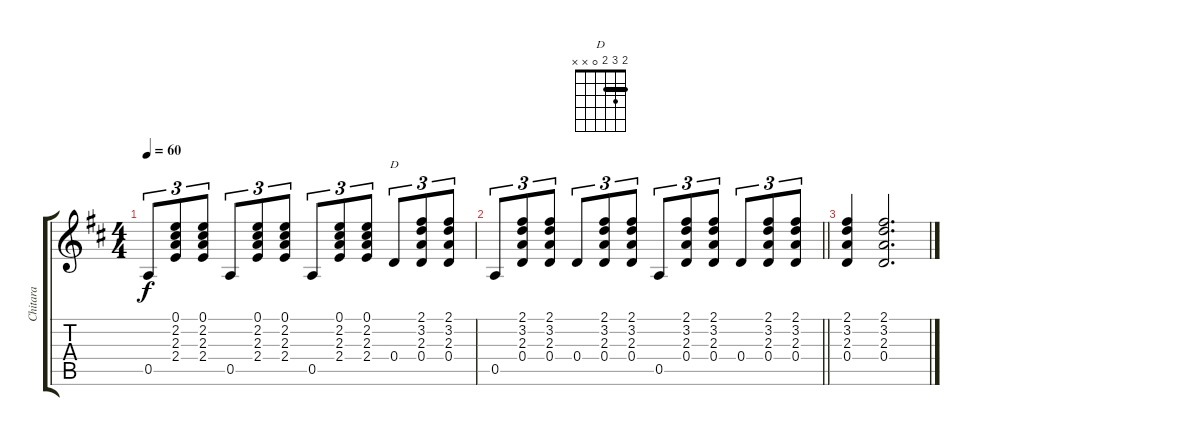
\track ("Chitara" "Chitara") {instrument acousticguitarsteel}
\staff {score tabs}
\tuning (E4 B3 G3 D3 A2 E2) {hide}
\chord ("D" 2 3 2 0 x x) {barre 2}
\ts (4 4)
\tempo 60
\clef g2
\ks d
0.5.8{tu (3 2) dy f} (0.1 2.2 2.3 2.4).8{tu (3 2)} (0.1 2.2 2.3 2.4).8{tu (3 2)} 0.5.8{tu (3 2)} (0.1 2.2 2.3 2.4).8{tu (3 2)} (0.1 2.2 2.3 2.4).8{tu (3 2)} 0.5.8{tu (3 2)} (0.1 2.2 2.3 2.4).8{tu (3 2)} (0.1 2.2 2.3 2.4).8{tu (3 2)} 0.4.8{tu (3 2) ch "D"} (2.1 3.2 2.3 0.4).8{tu (3 2)} (2.1 3.2 2.3 0.4).8{tu (3 2)} |
\barLineRight lightlight
0.5.8{tu (3 2)} (2.1 3.2 2.3 0.4).8{tu (3 2)} (2.1 3.2 2.3 0.4).8{tu (3 2)} 0.4.8{tu (3 2)} (2.1 3.2 2.3 0.4).8{tu (3 2)} (2.1 3.2 2.3 0.4).8{tu (3 2)} 0.5.8{tu (3 2)} (2.1 3.2 2.3 0.4).8{tu (3 2)} (2.1 3.2 2.3 0.4).8{tu (3 2)} 0.4.8{tu (3 2)} (2.1 3.2 2.3 0.4).8{tu (3 2)} (2.1 3.2 2.3 0.4).8{tu (3 2)} |
(2.1 3.2 2.3 0.4).4 (2.1 3.2 2.3 0.4).2{d}
